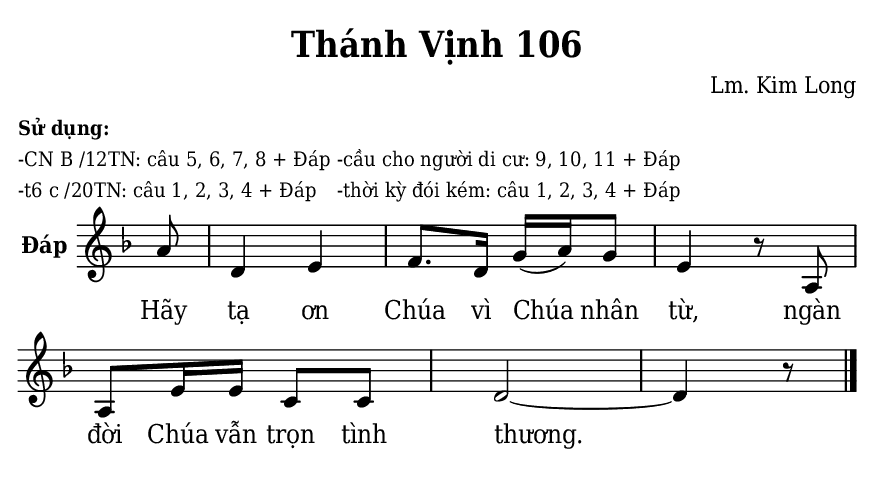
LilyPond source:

% Cài đặt chung
\version "2.22.1"
\include "english.ly"

\header {
  title = "Thánh Vịnh 106"
  composer = "Lm. Kim Long"
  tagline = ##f
}

% mã nguồn cho những chức năng chưa hỗ trợ trong phiên bản lilypond hiện tại
% cung cấp bởi cộng đồng lilypond khi gửi email đến lilypond-user@gnu.org
% in số phiên khúc trên mỗi dòng
#(define (add-grob-definition grob-name grob-entry)
     (set! all-grob-descriptions
           (cons ((@@ (lily) completize-grob-entry)
                  (cons grob-name grob-entry))
                 all-grob-descriptions)))

#(add-grob-definition
    'StanzaNumberSpanner
    `((direction . ,LEFT)
      (font-series . bold)
      (padding . 1.0)
      (side-axis . ,X)
      (stencil . ,ly:text-interface::print)
      (X-offset . ,ly:side-position-interface::x-aligned-side)
      (Y-extent . ,grob::always-Y-extent-from-stencil)
      (meta . ((class . Spanner)
               (interfaces . (font-interface
                              side-position-interface
                              stanza-number-interface
                              text-interface))))))

\layout {
    \context {
      \Global
      \grobdescriptions #all-grob-descriptions
    }
    \context {
      \Score
      \remove Stanza_number_align_engraver
      \consists
        #(lambda (context)
           (let ((texts '())
                 (syllables '()))
             (make-engraver
              (acknowledgers
               ((stanza-number-interface engraver grob source-engraver)
                  (set! texts (cons grob texts)))
               ((lyric-syllable-interface engraver grob source-engraver)
                  (set! syllables (cons grob syllables))))
              ((stop-translation-timestep engraver)
                 (for-each
                  (lambda (text)
                    (for-each
                     (lambda (syllable)
                       (ly:pointer-group-interface::add-grob
                        text
                        'side-support-elements
                        syllable))
                     syllables))
                  texts)
                 (set! syllables '())))))
    }
    \context {
      \Lyrics
      \remove Stanza_number_engraver
      \consists
        #(lambda (context)
           (let ((text #f)
                 (last-stanza #f))
             (make-engraver
              ((process-music engraver)
                 (let ((stanza (ly:context-property context 'stanza #f)))
                   (if (and stanza (not (equal? stanza last-stanza)))
                       (let ((column (ly:context-property context
'currentCommandColumn)))
                         (set! last-stanza stanza)
                         (if text
                             (ly:spanner-set-bound! text RIGHT column))
                         (set! text (ly:engraver-make-grob engraver
'StanzaNumberSpanner '()))
                         (ly:grob-set-property! text 'text stanza)
                         (ly:spanner-set-bound! text LEFT column)))))
              ((finalize engraver)
                 (if text
                     (let ((column (ly:context-property context
'currentCommandColumn)))
                       (ly:spanner-set-bound! text RIGHT column)))))))
      \override StanzaNumberSpanner.horizon-padding = 10000
    }
}

stanzaReminderOff =
  \temporary \override StanzaNumberSpanner.after-line-breaking =
     #(lambda (grob)
        ;; Can be replaced with (not (first-broken-spanner? grob)) in 2.23.
        (if (let ((siblings (ly:spanner-broken-into (ly:grob-original grob))))
              (and (pair? siblings)
                   (not (eq? grob (car siblings)))))
            (ly:grob-suicide! grob)))

stanzaReminderOn = \undo \stanzaReminderOff
% kết thúc mã nguồn

% Nhạc
nhacPhanMot = \relative c'' {
  \key f \major
  \time 2/4
  \partial 8
}

nhacPhanHai = \relative c'' {
  \key f \major
  \time 2/4
  \partial 8 a8 |
  d,4 e |
  f8. d16 g (a) g8 |
  e4 r8 a, |
  a e'16 e c8 c |
  d2 ~ |
  d4 r8 \bar "|."
}

% Lời
loiPhanMot = \lyricmode {
  <<
    {
      \set stanza = "1."
      Hãy xướng lên, bao người được Chúa thương giải thoát,
      được giải thoát khỏi tay quân thù,
      bao người được triệu tập từ viễn xứ,
      từ đông tây nam bắc về đây.
    }
    \new Lyrics {
	    \set associatedVoice = "beSop"
	    \set stanza = "2."
      \override Lyrics.LyricText.font-shape = #'italic
      Hỡi những ai phiêu bạt vùng cát hoang cằn cỗi,
      chẳng còn thấy đường ra thị thành,
      khi họ tưởng là mình đà tận số,
      họng khô ran, bụng đói lả luôn.
    }
    \new Lyrics {
	    \set associatedVoice = "beSop"
	    \set stanza = "3."
      Chính lúc lâm cơ cùng, họ nhớ kêu cầu Chúa,
      Ngài giựt thoát khỏi cơn hiểm nghèo,
      Đưa họ hành trình thẳng đường ngay lối,
      chọn nơi đâu xung túc định cư.
    }
    \new Lyrics {
	    \set associatedVoice = "beSop"
	    \set stanza = "4."
      \override Lyrics.LyricText.font-shape = #'italic
      Cất tiếng lên đa tạ tình mến thương của Chúa,
      vì việc Chúa làm cho nhân trần,
      cho người bụng cồn cào được no cứng,
      họng khô ran nay uống thỏa thuê.
    }
    \new Lyrics {
	    \set associatedVoice = "beSop"
	    \set stanza = "5."
      Hết những ai xuôi ngược vượt biển buôn cùng bán,
      vượt triều sóng lèo lái con tàu,
      bao lần nhìn tận tường việc của Chúa,
      là bao uy công giữa biển khơi.
    }
    \new Lyrics {
	    \set associatedVoice = "beSop"
	    \set stanza = "6."
      \override Lyrics.LyricText.font-shape = #'italic
      Chính Chúa đây ra lệnh bùng lên bao triều sóng,
      từng triều sóng xô lấp dập dồn,
      tung họ tận trời rồi dìm vực thẳm.
      Họ lâm nguy như sắp mạng vong.
    }
    \new Lyrics {
	    \set associatedVoice = "beSop"
	    \set stanza = "7."
      Chính lúc lâm cơ cùng họ nhớ kêu cầu Chúa,
      Ngài giựt thoát khỏi cơn hiểm nghèo.
      Tay Ngài truyền dừng lại trận bão táp,
      truyền cho bao con sóng lặng im.
    }
    \new Lyrics {
	    \set associatedVoice = "beSop"
	    \set stanza = "8."
      \override Lyrics.LyricText.font-shape = #'italic
      Sóng nước nay im lặng, họ sướng vui mừng rỡ,
      và Ngài dẫn về bến trông chờ.
      Nay họ hiệp lời cảm tạ Thiên Chúa
      vì \markup { \underline "tình" } thương, vì những kỳ công.
    }
    \new Lyrics {
	    \set associatedVoice = "beSop"
	    \set stanza = "9."
      Chúa hiến sông khô cạn thành sa mạc cằn cỗi,
      đổ mạch suối thành nơi hoang địa,
      đất màu rầy thành ruộng đồng khô chát,
      vì dân cu gian ác tà tâm.
    }
    \new Lyrics {
	    \set associatedVoice = "beSop"
	    \set stanza = "10."
      \override Lyrics.LyricText.font-shape = #'italic
      Chúa khiến cho sa mạc thành ao hồ đầy nước,
      vùng cằn cỗi thành suối trong lành.
      Quy tụ kẻ nghèo hèn vào ở đó,
      dựng xây bao khu phố định cư.
    }
    \new Lyrics {
	    \set associatedVoice = "beSop"
	    \set stanza = "11."
      Chúa đỡ nâng dân nghèo vượt qua cảnh cùng khốn,
      và dòng giống họ tăng như cừu.
      Trông vậy là người lành thực vui sướng.
      BỌn gian đâu dám hở môi.
    }
  >>
}

loiPhanHai = \lyricmode {
  Hãy tạ ơn Chúa vì Chúa nhân từ,
  ngàn đời Chúa vẫn trọn tình thương.
}

% Dàn trang
\paper {
  #(set-paper-size "a5")
  top-margin = 3\mm
  bottom-margin = 3\mm
  left-margin = 3\mm
  right-margin = 3\mm
  indent = #0
  #(define fonts
	 (make-pango-font-tree "Deja Vu Serif Condensed"
	 		       "Deja Vu Serif Condensed"
			       "Deja Vu Serif Condensed"
			       (/ 20 20)))
  print-page-number = ##f
  ragged-bottom = ##t
}

\markup {
  \vspace #1
  %\fill-line {
    \column {
      \left-align {
        \line { \bold \small "Sử dụng:" }
        \line { \small "-CN B /12TN: câu 5, 6, 7, 8 + Đáp" }
        \line { \small "-t6 c /20TN: câu 1, 2, 3, 4 + Đáp" }
      }
    }
    \column {
      \left-align {
        \line { \small " " }
        \line { \small "-cầu cho người di cư: 9, 10, 11 + Đáp" }
        \line { \small "-thời kỳ đói kém: câu 1, 2, 3, 4 + Đáp" }
      }
    }
  %}
}

\score {
  <<
    \new Staff <<
        \clef treble
        \new Voice = beSop {
          \nhacPhanMot
        }
      \new Lyrics \lyricsto beSop \loiPhanMot
    >>
  >>
  \layout {
    \override Lyrics.LyricSpace.minimum-distance = #1
    \override Score.BarNumber.break-visibility = ##(#f #f #f)
    \override Score.SpacingSpanner.uniform-stretching = ##t
    ragged-last = ##f
  }
}

\score {
  <<
    \new Staff \with {
      \remove "Time_signature_engraver"
      instrumentName = \markup { \bold "Đáp" }} <<
        \clef treble
        \new Voice = beSop {
          \nhacPhanHai
        }
      \new Lyrics \lyricsto beSop \loiPhanHai
    >>
  >>
  \layout {
    indent = 10
    \override Lyrics.LyricSpace.minimum-distance = #0.6
    \override Score.BarNumber.break-visibility = ##(#f #f #f)
    \override Score.SpacingSpanner.uniform-stretching = ##t
    ragged-last = ##f
  }
}
